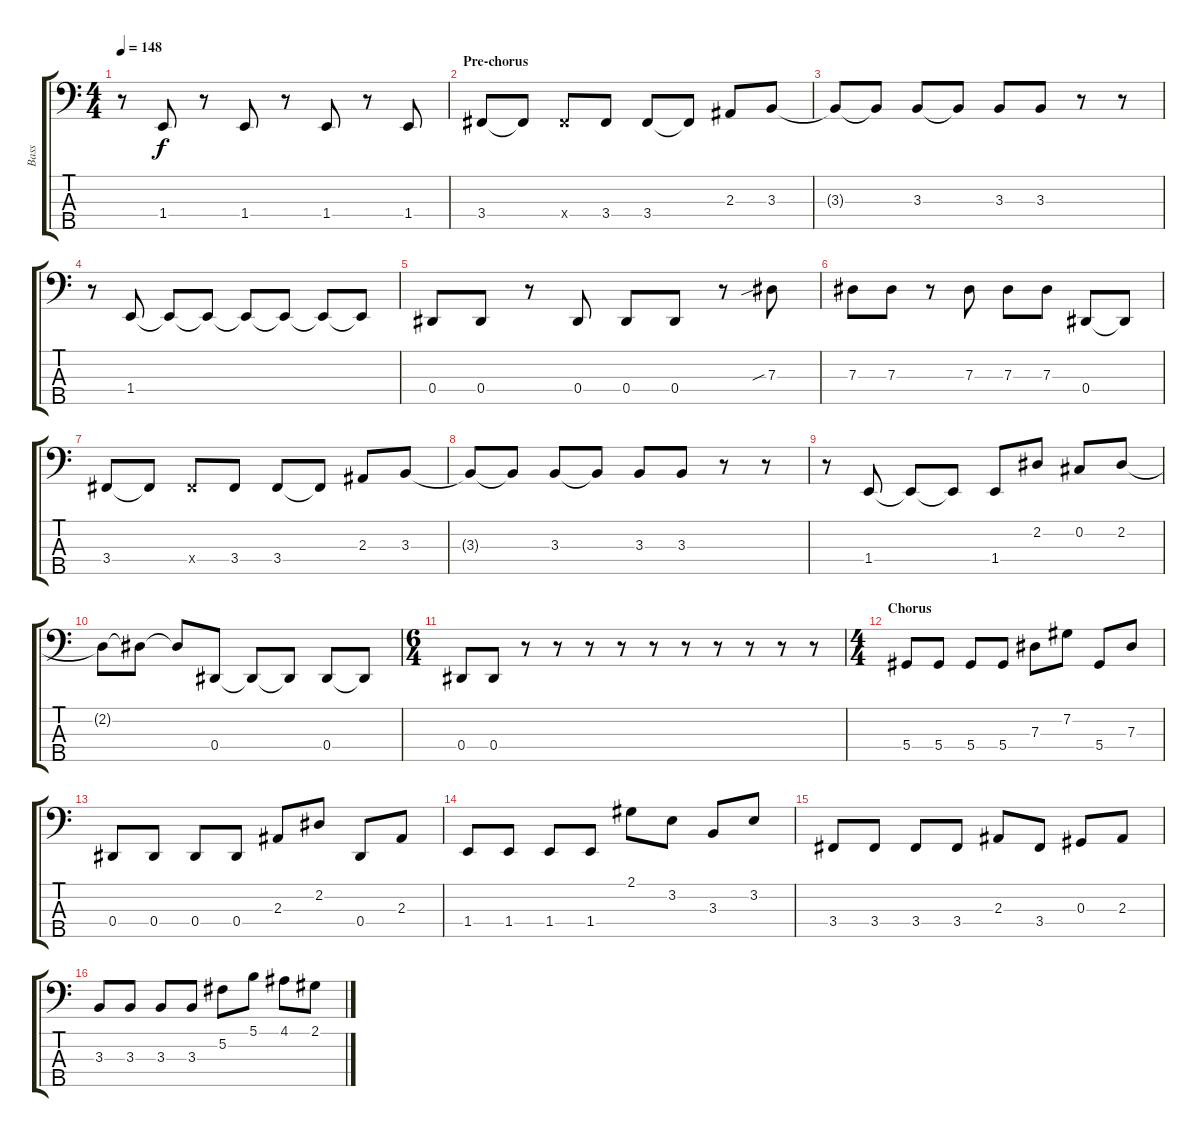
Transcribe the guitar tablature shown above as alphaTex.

\track ("Bass" "Bass") {instrument electricbasspick}
\staff {score tabs}
\tuning (Gb2 Db2 Ab1 Eb1 Bb0) {hide}
\ts (4 4)
\tempo 148
\clef f4
\ks c
r.8{dy f} 1.4.8 r.8 1.4.8 r.8 1.4.8 r.8 1.4.8 |
\section ("" "Pre-chorus")
3.4.8 3.4{t}.8 3.4{x}.8 3.4.8 3.4.8 3.4{t}.8 2.3.8 3.3.8 |
3.3{t}.8 3.3{t}.8 3.3.8 3.3{t}.8 3.3.8 3.3.8 r.8 r.8 |
r.8 1.4.8 1.4{t}.8 1.4{t}.8 1.4{t}.8 1.4{t}.8 1.4{t}.8 1.4{t}.8 |
0.4.8 0.4.8 r.8 0.4.8 0.4.8 0.4.8 r.8 7.3{sib}.8 |
7.3.8 7.3.8 r.8 7.3.8 7.3.8 7.3.8 0.4.8 0.4{t}.8 |
3.4.8 3.4{t}.8 3.4{x}.8 3.4.8 3.4.8 3.4{t}.8 2.3.8 3.3.8 |
3.3{t}.8 3.3{t}.8 3.3.8 3.3{t}.8 3.3.8 3.3.8 r.8 r.8 |
r.8 1.4.8 1.4{t}.8 1.4{t}.8 1.4.8 2.2.8 0.2.8 2.2.8 |
2.2{t}.8 2.2{t}.8 2.2{t}.8 0.4.8 0.4{t}.8 0.4{t}.8 0.4.8 0.4{t}.8 |
\ts (6 4)
0.4.8 0.4.8 r.8 r.8 r.8 r.8 r.8 r.8 r.8 r.8 r.8 r.8 |
\ts (4 4)
\section ("" "Chorus")
5.4.8 5.4.8 5.4.8 5.4.8 7.3.8 7.2.8 5.4.8 7.3.8 |
0.4.8 0.4.8 0.4.8 0.4.8 2.3.8 2.2.8 0.4.8 2.3.8 |
1.4.8 1.4.8 1.4.8 1.4.8 2.1.8 3.2.8 3.3.8 3.2.8 |
3.4.8 3.4.8 3.4.8 3.4.8 2.3.8 3.4.8 0.3.8 2.3.8 |
3.3.8 3.3.8 3.3.8 3.3.8 5.2.8 5.1.8 4.1.8 2.1.8
